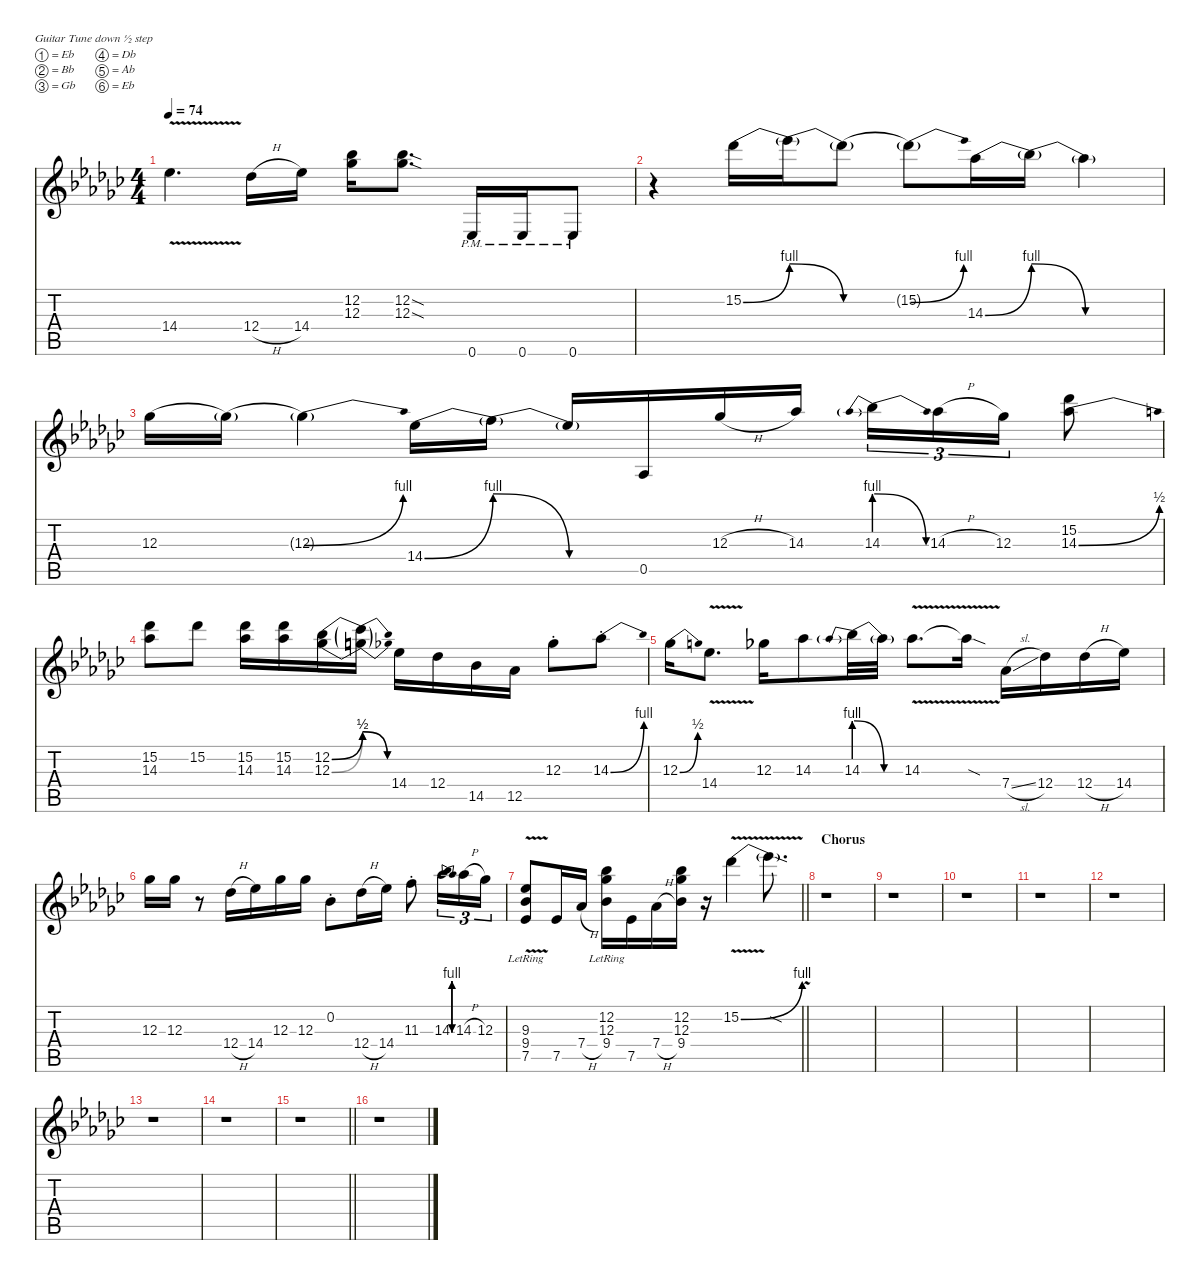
\defaultSystemsLayout 4
\hideDynamics
\bracketExtendMode nobrackets
\singleTrackTrackNamePolicy hidden
\multiTrackTrackNamePolicy hidden
\firstSystemTrackNameMode fullname
\firstSystemTrackNameOrientation horizontal
\otherSystemsTrackNameOrientation horizontal
\track ("Solo, Gtr.3, Hammett" "dist.guit.") {instrument distortionguitar}
\staff {score tabs}
\tuning (Eb4 Bb3 Gb3 Db3 Ab2 Eb2)
\ts (4 4)
\tempo 74
\clef g2
\ks ebminor
14.4{v acc b}.4{d dy f beam Down} 12.4{h acc b}.16{beam Down} 14.4{acc b}.16{beam Down} (12.2{acc b} 12.3{acc b}).16{beam Down} (12.2{sod acc b} 12.3{sod acc b}).8{d beam Down} 0.6{pm acc b}.16{beam Up} 0.6{pm acc b}.16{beam Up} 0.6{pm acc b}.8{beam Up} |
r.4{beam Down} 15.2{be (bend 0 0 60 4) acc b}.16{beam Down} 15.2{be (release 0 4 60 0) t}.16{beam Down} 15.2{be (hold 0 0 60 0) t acc b}.8{beam Down} 15.2{be (bend 0 0 60 4) t acc b}.8{beam Down} 14.3{be (bend 0 0 60 4) acc b}.16{beam Down} 14.3{be (release 0 4 60 0) t}.16{beam Down} 14.3{be (hold 0 0 60 0) t acc b}.4{beam Down} |
12.3{be (hold 0 0 60 0) acc b}.16{beam Down} 12.3{be (hold 0 0 60 0) t acc b}.16{beam Down} 12.3{be (bend 0 0 60 4) t acc b}.4{beam Down} 14.4{be (bend 0 0 60 4) acc b}.16{beam Down} 14.4{be (release 0 4 60 0) t}.16{beam Down} 14.4{be (hold 0 0 60 0) t acc b}.16{beam Up} 0.5{acc b}.16{beam Up} 12.3{h acc b}.16{beam Up} 14.3{acc b}.16{beam Up} 14.3{be (prebendrelease 0 4 30 0)}.16{tu (3 2) beam Down} 14.3{h acc b}.16{tu (3 2) beam Down} 12.3{acc b}.16{tu (3 2) beam Down} (15.2{acc b} 14.3{be (bend 0 0 15 2) acc b}).8{beam Down} |
(15.2{acc b} 14.3{acc b}).8{beam Down} 15.2{acc b}.8{beam Down} (15.2{acc b} 14.3{acc b}).16{beam Down} (15.2{acc b} 14.3{acc b}).16{beam Down} (12.2{be (bend 0 0 60 2) acc b} 12.3{be (bend 0 0 60 2) acc b}).16{beam Down} (12.2{be (release 0 2 60 0) t} 12.3{be (release 0 2 60 0) t}).16{beam Down} 14.4{acc b}.16{beam Down} 12.4{acc b}.16{beam Down} 14.5{acc b}.16{beam Down} 12.5{acc b}.16{beam Down} 12.3{st acc b}.8{beam Down} 14.3{be (bend 0 0 15 4) st acc b}.8{beam Down} |
12.3{be (bend 0 0 15 2) acc b}.16{beam Down} 14.4{v acc b}.8{d beam Down} 12.3{acc b}.16{beam Down} 14.3{acc b}.8{beam Down} 14.3{be (prebendrelease 0 4 60 0)}.32{beam Down} 14.3{be (hold 0 0 60 0) t acc b}.32{beam Down} 14.3{v acc b}.8{d beam Down} 14.3{v sod t acc b}.16{beam Down} 7.4{sl acc b}.16{beam Down} 12.4{acc b}.16{beam Down} 12.4{h acc b}.16{beam Down} 14.4{acc b}.16{beam Down} |
12.3{acc b}.16{beam Down} 12.3{acc b}.16{beam Down} r.8{beam Down} 12.4{h acc b}.16{beam Down} 14.4{acc b}.16{beam Down} 12.3{acc b}.16{beam Down} 12.3{acc b}.16{beam Down} 0.2{st acc b}.8{beam Down} 12.4{h acc b}.16{beam Down} 14.4{acc b}.16{beam Down} 11.3{st acc forcenatural}.8{beam Down} 14.3{be (bendrelease 0 0 9.999999599999999 4 19.999999199999998 4 30 0) acc b}.16{tu (3 2) beam Down} 14.3{h acc b}.16{tu (3 2) beam Down} 12.3{acc b}.16{tu (3 2) beam Down} |
\barLineRight lightlight
(9.3{v lr acc b} 9.4{v lr acc b} 7.5{v lr acc b}).8{beam Up} 7.5{acc b}.16{beam Up} 7.4{h acc b}.16{beam Up} (12.2{lr acc b} 12.3{lr acc b} 9.4{lr acc b}).16{beam Down} 7.5{acc b}.16{beam Down} 7.4{h acc b}.16{beam Down} (12.2{acc b} 12.3{acc b} 9.4{acc b}).16{beam Down} r.16{beam Down} 15.2{be (bend 0 0 60 4) v acc b}.4{beam Down} 15.2{v sod t}.8{d beam Down} |
\section ("" "Chorus")
r.1{beam Down} |
r.1{beam Down} |
r.1{beam Down} |
r.1{beam Down} |
r.1{beam Down} |
r.1{beam Down} |
r.1{beam Down} |
\barLineRight lightlight
r.1{beam Down} |
r.1{beam Down}
